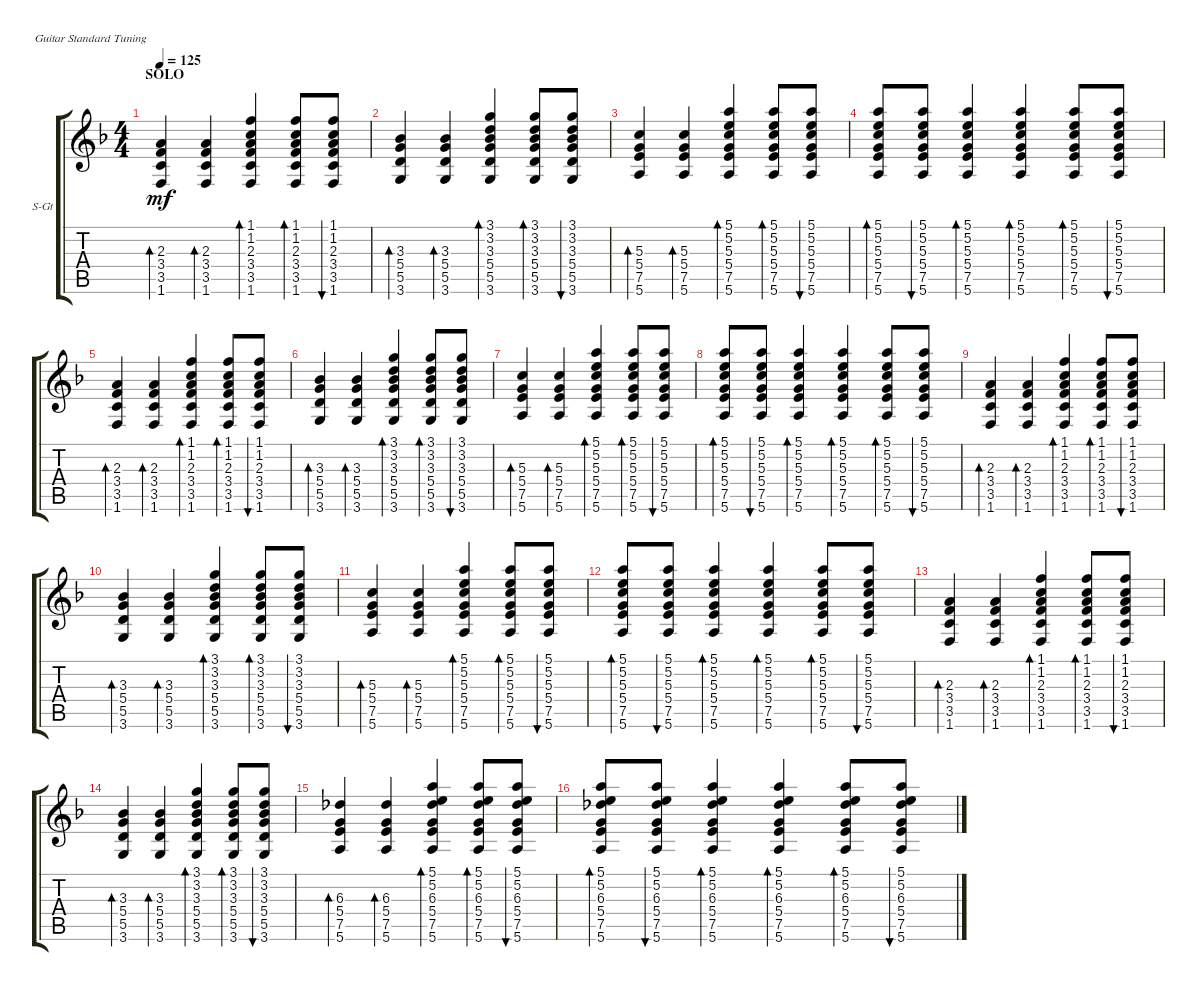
\defaultSystemsLayout 4
\bracketExtendMode groupsimilarinstruments
\firstSystemTrackNameOrientation horizontal
\otherSystemsTrackNameOrientation horizontal
\track ("Steel Guitar" "S-Gt") {instrument acousticguitarsteel}
\staff {score tabs}
\tuning (E4 B3 G3 D3 A2 E2)
\ts (4 4)
\section ("" "SOLO")
\tempo 125
\clef g2
\ks f
(1.6 3.5 3.4 2.3).4{bd 30 dy mf} (1.6 3.5 3.4 2.3).4{bd 30} (1.6 3.5 3.4 2.3 1.2 1.1).4{bd 30} (1.6 3.5 3.4 2.3 1.2 1.1).8{bd 30} (1.6 3.5 3.4 2.3 1.2 1.1).8{bu 30} |
(3.6 5.5 5.4 3.3).4{bd 30} (3.6 5.5 5.4 3.3).4{bd 30} (3.6 5.5 5.4 3.3 3.2 3.1).4{bd 30} (3.6 5.5 5.4 3.3 3.2 3.1).8{bd 30} (3.6 5.5 5.4 3.3 3.2 3.1).8{bu 30} |
(5.6 7.5 5.4 5.3).4{bd 30} (5.6 7.5 5.4 5.3).4{bd 30} (5.6 7.5 5.4 5.3 5.2 5.1).4{bd 30} (5.6 7.5 5.4 5.3 5.2 5.1).8{bd 30} (5.6 7.5 5.4 5.3 5.2 5.1).8{bu 30} |
(5.6 7.5 5.4 5.3 5.2 5.1).8{bd 30} (5.6 7.5 5.4 5.3 5.2 5.1).8{bu 30} (5.6 7.5 5.4 5.3 5.2 5.1).4{bd 30} (5.6 7.5 5.4 5.3 5.2 5.1).4{bd 30} (5.6 7.5 5.4 5.3 5.2 5.1).8{bd 30} (5.6 7.5 5.4 5.3 5.2 5.1).8{bu 30} |
(1.6 3.5 3.4 2.3).4{bd 30} (1.6 3.5 3.4 2.3).4{bd 30} (1.6 3.5 3.4 2.3 1.2 1.1).4{bd 30} (1.6 3.5 3.4 2.3 1.2 1.1).8{bd 30} (1.6 3.5 3.4 2.3 1.2 1.1).8{bu 30} |
(3.6 5.5 5.4 3.3).4{bd 30} (3.6 5.5 5.4 3.3).4{bd 30} (3.6 5.5 5.4 3.3 3.2 3.1).4{bd 30} (3.6 5.5 5.4 3.3 3.2 3.1).8{bd 30} (3.6 5.5 5.4 3.3 3.2 3.1).8{bu 30} |
(5.6 7.5 5.4 5.3).4{bd 30} (5.6 7.5 5.4 5.3).4{bd 30} (5.6 7.5 5.4 5.3 5.2 5.1).4{bd 30} (5.6 7.5 5.4 5.3 5.2 5.1).8{bd 30} (5.6 7.5 5.4 5.3 5.2 5.1).8{bu 30} |
(5.6 7.5 5.4 5.3 5.2 5.1).8{bd 30} (5.6 7.5 5.4 5.3 5.2 5.1).8{bu 30} (5.6 7.5 5.4 5.3 5.2 5.1).4{bd 30} (5.6 7.5 5.4 5.3 5.2 5.1).4{bd 30} (5.6 7.5 5.4 5.3 5.2 5.1).8{bd 30} (5.6 7.5 5.4 5.3 5.2 5.1).8{bu 30} |
(1.6 3.5 3.4 2.3).4{bd 30} (1.6 3.5 3.4 2.3).4{bd 30} (1.6 3.5 3.4 2.3 1.2 1.1).4{bd 30} (1.6 3.5 3.4 2.3 1.2 1.1).8{bd 30} (1.6 3.5 3.4 2.3 1.2 1.1).8{bu 30} |
(3.6 5.5 5.4 3.3).4{bd 30} (3.6 5.5 5.4 3.3).4{bd 30} (3.6 5.5 5.4 3.3 3.2 3.1).4{bd 30} (3.6 5.5 5.4 3.3 3.2 3.1).8{bd 30} (3.6 5.5 5.4 3.3 3.2 3.1).8{bu 30} |
(5.6 7.5 5.4 5.3).4{bd 30} (5.6 7.5 5.4 5.3).4{bd 30} (5.6 7.5 5.4 5.3 5.2 5.1).4{bd 30} (5.6 7.5 5.4 5.3 5.2 5.1).8{bd 30} (5.6 7.5 5.4 5.3 5.2 5.1).8{bu 30} |
(5.6 7.5 5.4 5.3 5.2 5.1).8{bd 30} (5.6 7.5 5.4 5.3 5.2 5.1).8{bu 30} (5.6 7.5 5.4 5.3 5.2 5.1).4{bd 30} (5.6 7.5 5.4 5.3 5.2 5.1).4{bd 30} (5.6 7.5 5.4 5.3 5.2 5.1).8{bd 30} (5.6 7.5 5.4 5.3 5.2 5.1).8{bu 30} |
(1.6 3.5 3.4 2.3).4{bd 30} (1.6 3.5 3.4 2.3).4{bd 30} (1.6 3.5 3.4 2.3 1.2 1.1).4{bd 30} (1.6 3.5 3.4 2.3 1.2 1.1).8{bd 30} (1.6 3.5 3.4 2.3 1.2 1.1).8{bu 30} |
(3.6 5.5 5.4 3.3).4{bd 30} (3.6 5.5 5.4 3.3).4{bd 30} (3.6 5.5 5.4 3.3 3.2 3.1).4{bd 30} (3.6 5.5 5.4 3.3 3.2 3.1).8{bd 30} (3.6 5.5 5.4 3.3 3.2 3.1).8{bu 30} |
(5.6 7.5 5.4 6.3).4{bd 30} (5.6 7.5 5.4 6.3).4{bd 30} (5.6 7.5 5.4 6.3 5.2 5.1).4{bd 30} (5.6 7.5 5.4 6.3 5.2 5.1).8{bd 30} (5.6 7.5 5.4 6.3 5.2 5.1).8{bu 30} |
(5.6 7.5 5.4 6.3 5.2 5.1).8{bd 30} (5.6 7.5 5.4 6.3 5.2 5.1).8{bu 30} (5.6 7.5 5.4 6.3 5.2 5.1).4{bd 30} (5.6 7.5 5.4 6.3 5.2 5.1).4{bd 30} (5.6 7.5 5.4 6.3 5.2 5.1).8{bd 30} (5.6 7.5 5.4 6.3 5.2 5.1).8{bu 30}
